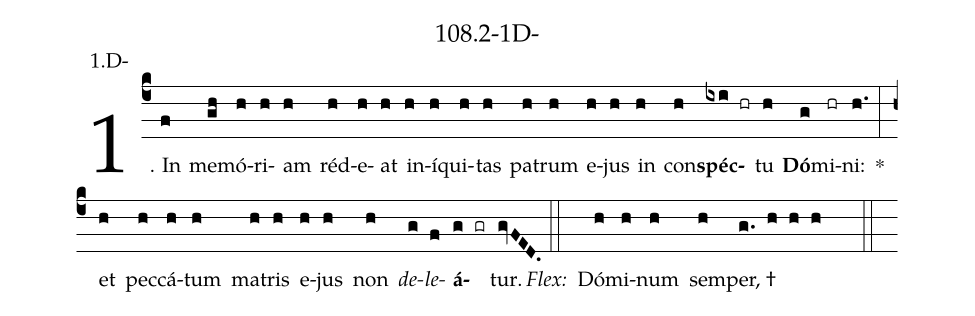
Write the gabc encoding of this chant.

name: 108.2-1D-;
annotation: 1.D-;
%%
(c4)1. In(f) me(gh)mó(h)ri(h)am(h) réd(h)e(h)at(h) in(h)í(h)qui(h)tas(h) pa(h)trum(h) e(h)jus(h) in(h) con(h)<b>spéc</b>(ixi hr)tu(h) <b>Dó</b>(g)mi(hr)ni:(h.) *(:) et(h) pec(h)cá(h)tum(h) ma(h)tris(h) e(h)jus(h) non(h) <i>de</i>(g)<i>le</i>(f)<b>á</b>(g gr)tur.(gvFED.) (::)
<i>Flex:</i>()  Dó(h)mi(h)num(h) sem(h)per, †(g. h h h  ::)
